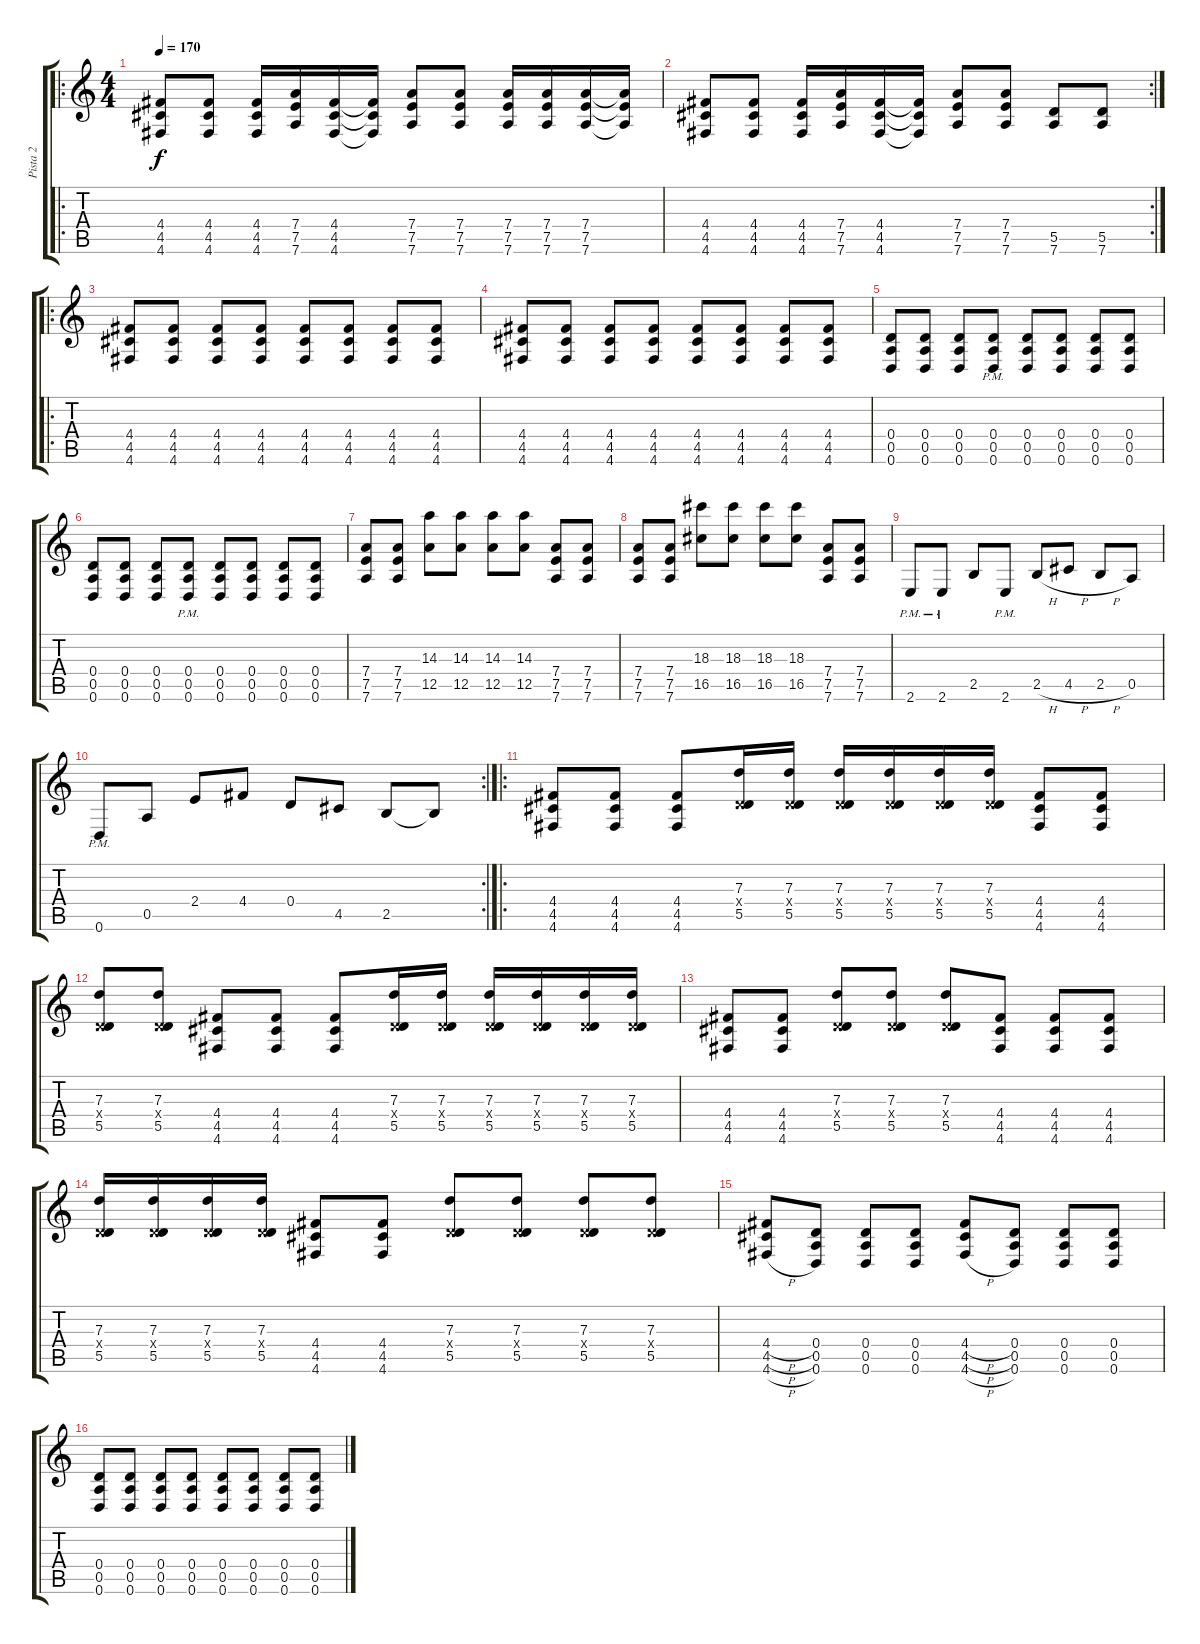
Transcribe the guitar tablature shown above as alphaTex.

\track ("Pista 2" "Pista 2") {instrument distortionguitar}
\staff {score tabs}
\tuning (E4 B3 G3 D3 A2 D2) {hide}
\ro
\ts (4 4)
\tempo 170
\clef g2
\ks c
(4.4 4.5 4.6).8{dy f} (4.4 4.5 4.6).8 (4.4 4.5 4.6).16 (7.4 7.5 7.6).16 (4.4 4.5 4.6).16 (4.4{t} 4.5{t} 4.6{t}).16 (7.4 7.5 7.6).8 (7.4 7.5 7.6).8 (7.4 7.5 7.6).16 (7.4 7.5 7.6).16 (7.4 7.5 7.6).16 (7.4{t} 7.5{t} 7.6{t}).16 |
\rc 2
(4.4 4.5 4.6).8 (4.4 4.5 4.6).8 (4.4 4.5 4.6).16 (7.4 7.5 7.6).16 (4.4 4.5 4.6).16 (4.4{t} 4.5{t} 4.6{t}).16 (7.4 7.5 7.6).8 (7.4 7.5 7.6).8 (5.5 7.6).8 (5.5 7.6).8 |
\ro
(4.4 4.5 4.6).8 (4.4 4.5 4.6).8 (4.4 4.5 4.6).8 (4.4 4.5 4.6).8 (4.4 4.5 4.6).8 (4.4 4.5 4.6).8 (4.4 4.5 4.6).8 (4.4 4.5 4.6).8 |
(4.4 4.5 4.6).8 (4.4 4.5 4.6).8 (4.4 4.5 4.6).8 (4.4 4.5 4.6).8 (4.4 4.5 4.6).8 (4.4 4.5 4.6).8 (4.4 4.5 4.6).8 (4.4 4.5 4.6).8 |
(0.4 0.5 0.6).8 (0.4 0.5 0.6).8 (0.4 0.5 0.6).8 (0.4{pm} 0.5{pm} 0.6{pm}).8 (0.4 0.5 0.6).8 (0.4 0.5 0.6).8 (0.4 0.5 0.6).8 (0.4 0.5 0.6).8 |
(0.4 0.5 0.6).8 (0.4 0.5 0.6).8 (0.4 0.5 0.6).8 (0.4{pm} 0.5{pm} 0.6{pm}).8 (0.4 0.5 0.6).8 (0.4 0.5 0.6).8 (0.4 0.5 0.6).8 (0.4 0.5 0.6).8 |
(7.4 7.5 7.6).8 (7.4 7.5 7.6).8 (14.3 12.5).8 (14.3 12.5).8 (14.3 12.5).8 (14.3 12.5).8 (7.4 7.5 7.6).8 (7.4 7.5 7.6).8 |
(7.4 7.5 7.6).8 (7.4 7.5 7.6).8 (18.3 16.5).8 (18.3 16.5).8 (18.3 16.5).8 (18.3 16.5).8 (7.4 7.5 7.6).8 (7.4 7.5 7.6).8 |
2.6{pm}.8 2.6{pm}.8 2.5.8 2.6{pm}.8 2.5{h}.8 4.5{h}.8 2.5{h}.8 0.5.8 |
\rc 2
0.6{pm}.8 0.5.8 2.4.8 4.4.8 0.4.8 4.5.8 2.5.8 2.5{t}.8 |
\ro
(4.4 4.5 4.6).8 (4.4 4.5 4.6).8 (4.4 4.5 4.6).8 (7.3 0.4{x} 5.5).16 (7.3 0.4{x} 5.5).16 (7.3 0.4{x} 5.5).16 (7.3 0.4{x} 5.5).16 (7.3 0.4{x} 5.5).16 (7.3 0.4{x} 5.5).16 (4.4 4.5 4.6).8 (4.4 4.5 4.6).8 |
(7.3 0.4{x} 5.5).8 (7.3 0.4{x} 5.5).8 (4.4 4.5 4.6).8 (4.4 4.5 4.6).8 (4.4 4.5 4.6).8 (7.3 0.4{x} 5.5).16 (7.3 0.4{x} 5.5).16 (7.3 0.4{x} 5.5).16 (7.3 0.4{x} 5.5).16 (7.3 0.4{x} 5.5).16 (7.3 0.4{x} 5.5).16 |
(4.4 4.5 4.6).8 (4.4 4.5 4.6).8 (7.3 0.4{x} 5.5).8 (7.3 0.4{x} 5.5).8 (7.3 0.4{x} 5.5).8 (4.4 4.5 4.6).8 (4.4 4.5 4.6).8 (4.4 4.5 4.6).8 |
(7.3 0.4{x} 5.5).16 (7.3 0.4{x} 5.5).16 (7.3 0.4{x} 5.5).16 (7.3 0.4{x} 5.5).16 (4.4 4.5 4.6).8 (4.4 4.5 4.6).8 (7.3 0.4{x} 5.5).8 (7.3 0.4{x} 5.5).8 (7.3 0.4{x} 5.5).8 (7.3 0.4{x} 5.5).8 |
(4.4{h} 4.5{h} 4.6{h}).8 (0.4 0.5 0.6).8 (0.4 0.5 0.6).8 (0.4 0.5 0.6).8 (4.4{h} 4.5{h} 4.6{h}).8 (0.4 0.5 0.6).8 (0.4 0.5 0.6).8 (0.4 0.5 0.6).8 |
(0.4 0.5 0.6).8 (0.4 0.5 0.6).8 (0.4 0.5 0.6).8 (0.4 0.5 0.6).8 (0.4 0.5 0.6).8 (0.4 0.5 0.6).8 (0.4 0.5 0.6).8 (0.4 0.5 0.6).8
